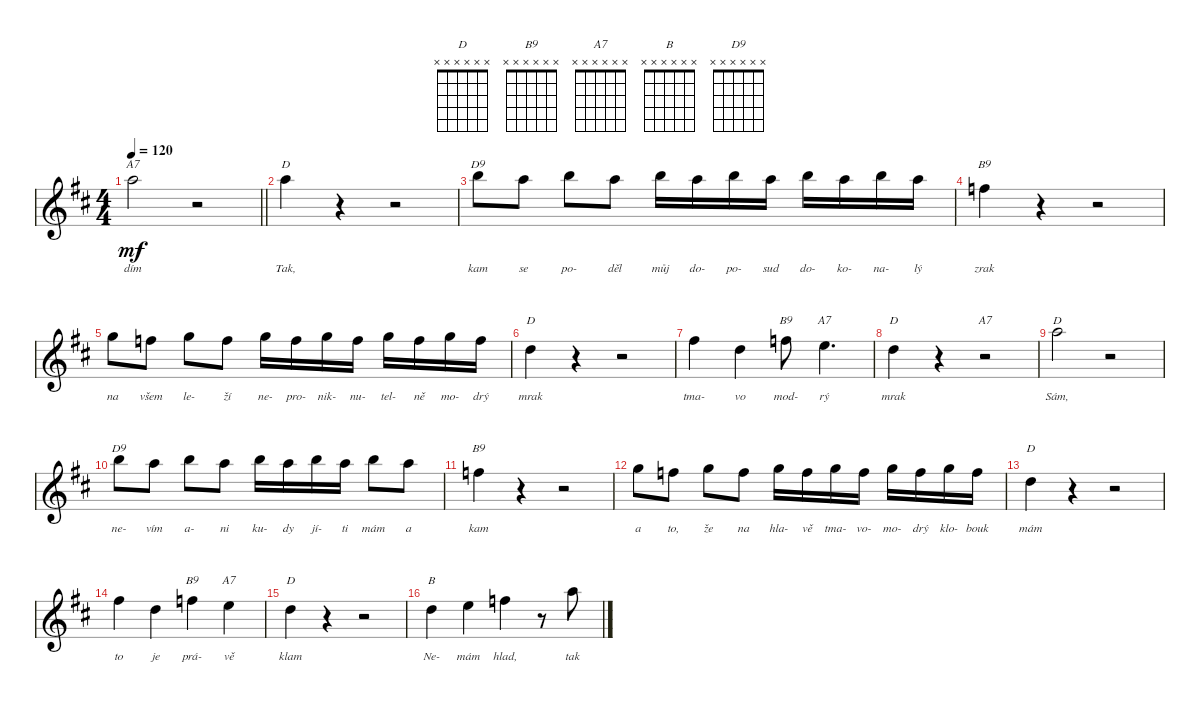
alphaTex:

\defaultSystemsLayout 4
\bracketExtendMode groupsimilarinstruments
\singleTrackTrackNamePolicy hidden
\multiTrackTrackNamePolicy hidden
\otherSystemsTrackNameOrientation horizontal
\track ("Steel Guitar" "S-Gt") {instrument acousticguitarsteel}
\staff {score}
\tuning (D4 B3 G3 D3 B2 G2)
\chord ("D" x x x x x x)
\chord ("B9" x x x x x x)
\chord ("A7" x x x x x x)
\chord ("B" x x x x x x)
\chord ("D9" x x x x x x)
\ts (4 4)
\tempo 120
\clef g2
\scale
0.071736
\barLineRight lightlight
\ks d
7.1.2{ch "A7" lyrics (0 "dím") lyrics (1 "") lyrics (2 "") lyrics (3 "") lyrics (4 "") dy mf} r.2 |
\scale
0.0781304 7.1.4{ch "D" lyrics (0 "Tak,") lyrics (1 "") lyrics (2 "") lyrics (3 "") lyrics (4 "")} r.4 r.2 |
\scale
0.342017 9.1.8{ch "D9" lyrics (0 "kam") lyrics (1 "") lyrics (2 "") lyrics (3 "") lyrics (4 "")} 7.1.8{lyrics (0 "se") lyrics (1 "") lyrics (2 "") lyrics (3 "") lyrics (4 "")} 9.1.8{lyrics (0 "po-") lyrics (1 "") lyrics (2 "") lyrics (3 "") lyrics (4 "")} 7.1.8{lyrics (0 "děl") lyrics (1 "") lyrics (2 "") lyrics (3 "") lyrics (4 "")} 9.1.16{lyrics (0 "můj") lyrics (1 "") lyrics (2 "") lyrics (3 "") lyrics (4 "")} 7.1.16{lyrics (0 "do-") lyrics (1 "") lyrics (2 "") lyrics (3 "") lyrics (4 "")} 9.1.16{lyrics (0 "po-") lyrics (1 "") lyrics (2 "") lyrics (3 "") lyrics (4 "")} 7.1.16{lyrics (0 "sud") lyrics (1 "") lyrics (2 "") lyrics (3 "") lyrics (4 "")} 9.1.16{lyrics (0 "do-") lyrics (1 "") lyrics (2 "") lyrics (3 "") lyrics (4 "")} 7.1.16{lyrics (0 "ko-") lyrics (1 "") lyrics (2 "") lyrics (3 "") lyrics (4 "")} 9.1.16{lyrics (0 "na-") lyrics (1 "") lyrics (2 "") lyrics (3 "") lyrics (4 "")} 7.1.16{lyrics (0 "lý") lyrics (1 "") lyrics (2 "") lyrics (3 "") lyrics (4 "")} |
\scale
0.124321 3.1.4{ch "B9" lyrics (0 "zrak") lyrics (1 "") lyrics (2 "") lyrics (3 "") lyrics (4 "")} r.4 r.2 |
\scale
0.344311 5.1.8{lyrics (0 "na") lyrics (1 "") lyrics (2 "") lyrics (3 "") lyrics (4 "")} 3.1.8{lyrics (0 "všem") lyrics (1 "") lyrics (2 "") lyrics (3 "") lyrics (4 "")} 5.1.8{lyrics (0 "le-") lyrics (1 "") lyrics (2 "") lyrics (3 "") lyrics (4 "")} 3.1.8{lyrics (0 "ží") lyrics (1 "") lyrics (2 "") lyrics (3 "") lyrics (4 "")} 5.1.16{lyrics (0 "ne-") lyrics (1 "") lyrics (2 "") lyrics (3 "") lyrics (4 "")} 3.1.16{lyrics (0 "pro-") lyrics (1 "") lyrics (2 "") lyrics (3 "") lyrics (4 "")} 5.1.16{lyrics (0 "nik-") lyrics (1 "") lyrics (2 "") lyrics (3 "") lyrics (4 "")} 3.1.16{lyrics (0 "nu-") lyrics (1 "") lyrics (2 "") lyrics (3 "") lyrics (4 "")} 5.1.16{lyrics (0 "tel-") lyrics (1 "") lyrics (2 "") lyrics (3 "") lyrics (4 "")} 3.1.16{lyrics (0 "ně") lyrics (1 "") lyrics (2 "") lyrics (3 "") lyrics (4 "")} 5.1.16{lyrics (0 "mo-") lyrics (1 "") lyrics (2 "") lyrics (3 "") lyrics (4 "")} 3.1.16{lyrics (0 "drý") lyrics (1 "") lyrics (2 "") lyrics (3 "") lyrics (4 "")} |
\scale
0.0988369 0.1.4{ch "D" lyrics (0 "mrak") lyrics (1 "") lyrics (2 "") lyrics (3 "") lyrics (4 "")} r.4 r.2 |
\scale
0.174672 7.2.4{lyrics (0 "tma-") lyrics (1 "") lyrics (2 "") lyrics (3 "") lyrics (4 "")} 7.3.4{lyrics (0 "vo") lyrics (1 "") lyrics (2 "") lyrics (3 "") lyrics (4 "")} 3.1.8{ch "B9" lyrics (0 "mod-") lyrics (1 "") lyrics (2 "") lyrics (3 "") lyrics (4 "")} 2.1.4{d ch "A7" lyrics (0 "rý") lyrics (1 "") lyrics (2 "") lyrics (3 "") lyrics (4 "")} |
\scale
0.133215 0.1.4{ch "D" lyrics (0 "mrak") lyrics (1 "") lyrics (2 "") lyrics (3 "") lyrics (4 "")} r.4 r.2{ch "A7"} |
\scale
0.124334 7.1.2{ch "D" lyrics (0 "Sám,") lyrics (1 "") lyrics (2 "") lyrics (3 "") lyrics (4 "")} r.2 |
\scale
0.294805 9.1.8{ch "D9" lyrics (0 "ne-") lyrics (1 "") lyrics (2 "") lyrics (3 "") lyrics (4 "")} 7.1.8{lyrics (0 "vím") lyrics (1 "") lyrics (2 "") lyrics (3 "") lyrics (4 "")} 9.1.8{lyrics (0 "a-") lyrics (1 "") lyrics (2 "") lyrics (3 "") lyrics (4 "")} 7.1.8{lyrics (0 "ni") lyrics (1 "") lyrics (2 "") lyrics (3 "") lyrics (4 "")} 9.1.16{lyrics (0 "ku-") lyrics (1 "") lyrics (2 "") lyrics (3 "") lyrics (4 "")} 7.1.16{lyrics (0 "dy") lyrics (1 "") lyrics (2 "") lyrics (3 "") lyrics (4 "")} 9.1.16{lyrics (0 "jí-") lyrics (1 "") lyrics (2 "") lyrics (3 "") lyrics (4 "")} 7.1.16{lyrics (0 "ti") lyrics (1 "") lyrics (2 "") lyrics (3 "") lyrics (4 "")} 9.1.8{lyrics (0 "mám") lyrics (1 "") lyrics (2 "") lyrics (3 "") lyrics (4 "")} 7.1.8{lyrics (0 "a") lyrics (1 "") lyrics (2 "") lyrics (3 "") lyrics (4 "")} |
\scale
0.0899212 3.1.4{ch "B9" lyrics (0 "kam") lyrics (1 "") lyrics (2 "") lyrics (3 "") lyrics (4 "")} r.4 r.2 |
\scale
0.382082 5.1.8{lyrics (0 "a") lyrics (1 "") lyrics (2 "") lyrics (3 "") lyrics (4 "")} 3.1.8{lyrics (0 "to,") lyrics (1 "") lyrics (2 "") lyrics (3 "") lyrics (4 "")} 5.1.8{lyrics (0 "že") lyrics (1 "") lyrics (2 "") lyrics (3 "") lyrics (4 "")} 3.1.8{lyrics (0 "na") lyrics (1 "") lyrics (2 "") lyrics (3 "") lyrics (4 "")} 5.1.16{lyrics (0 "hla-") lyrics (1 "") lyrics (2 "") lyrics (3 "") lyrics (4 "")} 3.1.16{lyrics (0 "vě") lyrics (1 "") lyrics (2 "") lyrics (3 "") lyrics (4 "")} 5.1.16{lyrics (0 "tma-") lyrics (1 "") lyrics (2 "") lyrics (3 "") lyrics (4 "")} 3.1.16{lyrics (0 "vo-") lyrics (1 "") lyrics (2 "") lyrics (3 "") lyrics (4 "")} 5.1.16{lyrics (0 "mo-") lyrics (1 "") lyrics (2 "") lyrics (3 "") lyrics (4 "")} 3.1.16{lyrics (0 "drý") lyrics (1 "") lyrics (2 "") lyrics (3 "") lyrics (4 "")} 5.1.16{lyrics (0 "klo-") lyrics (1 "") lyrics (2 "") lyrics (3 "") lyrics (4 "")} 3.1.16{lyrics (0 "bouk") lyrics (1 "") lyrics (2 "") lyrics (3 "") lyrics (4 "")} |
\scale
0.0927759 0.1.4{ch "D" lyrics (0 "mám") lyrics (1 "") lyrics (2 "") lyrics (3 "") lyrics (4 "")} r.4 r.2 |
\scale
0.140557 7.2.4{lyrics (0 "to") lyrics (1 "") lyrics (2 "") lyrics (3 "") lyrics (4 "")} 7.3.4{lyrics (0 "je") lyrics (1 "") lyrics (2 "") lyrics (3 "") lyrics (4 "")} 3.1.4{ch "B9" lyrics (0 "prá-") lyrics (1 "") lyrics (2 "") lyrics (3 "") lyrics (4 "")} 2.1.4{ch "A7" lyrics (0 "vě") lyrics (1 "") lyrics (2 "") lyrics (3 "") lyrics (4 "")} |
\scale
0.115745 0.1.4{ch "D" lyrics (0 "klam") lyrics (1 "") lyrics (2 "") lyrics (3 "") lyrics (4 "")} r.4 r.2 |
\scale
0.176859 7.3.4{ch "B" lyrics (0 "Ne-") lyrics (1 "") lyrics (2 "") lyrics (3 "") lyrics (4 "")} 5.2.4{lyrics (0 "mám") lyrics (1 "") lyrics (2 "") lyrics (3 "") lyrics (4 "")} 6.2.4{lyrics (0 "hlad,") lyrics (1 "") lyrics (2 "") lyrics (3 "") lyrics (4 "")} r.8 7.1.8{lyrics (0 "tak") lyrics (1 "") lyrics (2 "") lyrics (3 "") lyrics (4 "")}
